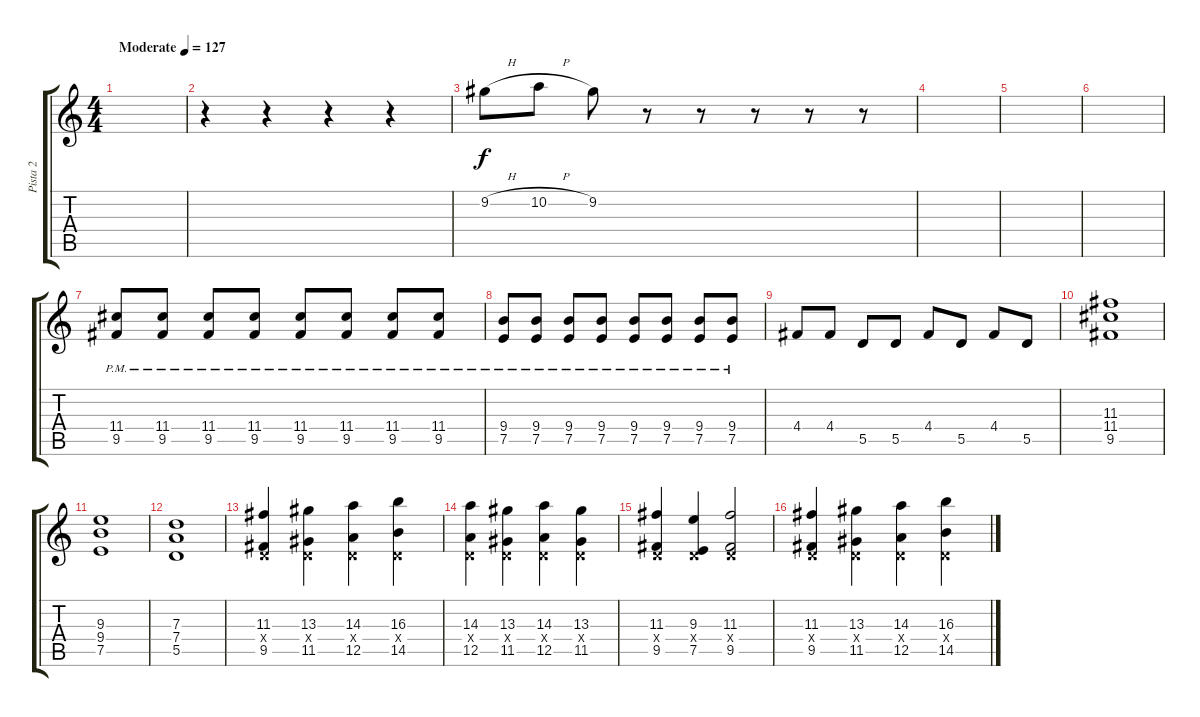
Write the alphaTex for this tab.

\track ("Pista 2" "Pista 2") {instrument distortionguitar}
\staff {score tabs}
\tuning (E4 B3 G3 D3 A2 E2) {hide}
\ts (4 4)
\tempo (127 "Moderate")
\clef g2
\ks c
|
r.4 r.4 r.4 r.4 |
9.2{h}.8 10.2{h}.8 9.2.8 r.8 r.8 r.8 r.8 r.8 |
|
|
|
(11.4{pm} 9.5{pm}).8 (11.4{pm} 9.5{pm}).8 (11.4{pm} 9.5{pm}).8 (11.4{pm} 9.5{pm}).8 (11.4{pm} 9.5{pm}).8 (11.4{pm} 9.5{pm}).8 (11.4{pm} 9.5{pm}).8 (11.4{pm} 9.5{pm}).8 |
(9.4{pm} 7.5{pm}).8 (9.4{pm} 7.5{pm}).8 (9.4{pm} 7.5{pm}).8 (9.4{pm} 7.5{pm}).8 (9.4{pm} 7.5{pm}).8 (9.4{pm} 7.5{pm}).8 (9.4{pm} 7.5{pm}).8 (9.4{pm} 7.5{pm}).8 |
4.4.8 4.4.8 5.5.8 5.5.8 4.4.8 5.5.8 4.4.8 5.5.8 |
(11.3 11.4 9.5).1 |
(9.3 9.4 7.5).1 |
(7.3 7.4 5.5).1 |
(11.3 0.4{x} 9.5).4 (13.3 0.4{x} 11.5).4 (14.3 0.4{x} 12.5).4 (16.3 0.4{x} 14.5).4 |
(14.3 0.4{x} 12.5).4 (13.3 0.4{x} 11.5).4 (14.3 0.4{x} 12.5).4 (13.3 0.4{x} 11.5).4 |
(11.3 0.4{x} 9.5).4 (9.3 0.4{x} 7.5).4 (11.3 0.4{x} 9.5).2 |
(11.3 0.4{x} 9.5).4 (13.3 0.4{x} 11.5).4 (14.3 0.4{x} 12.5).4 (16.3 0.4{x} 14.5).4
